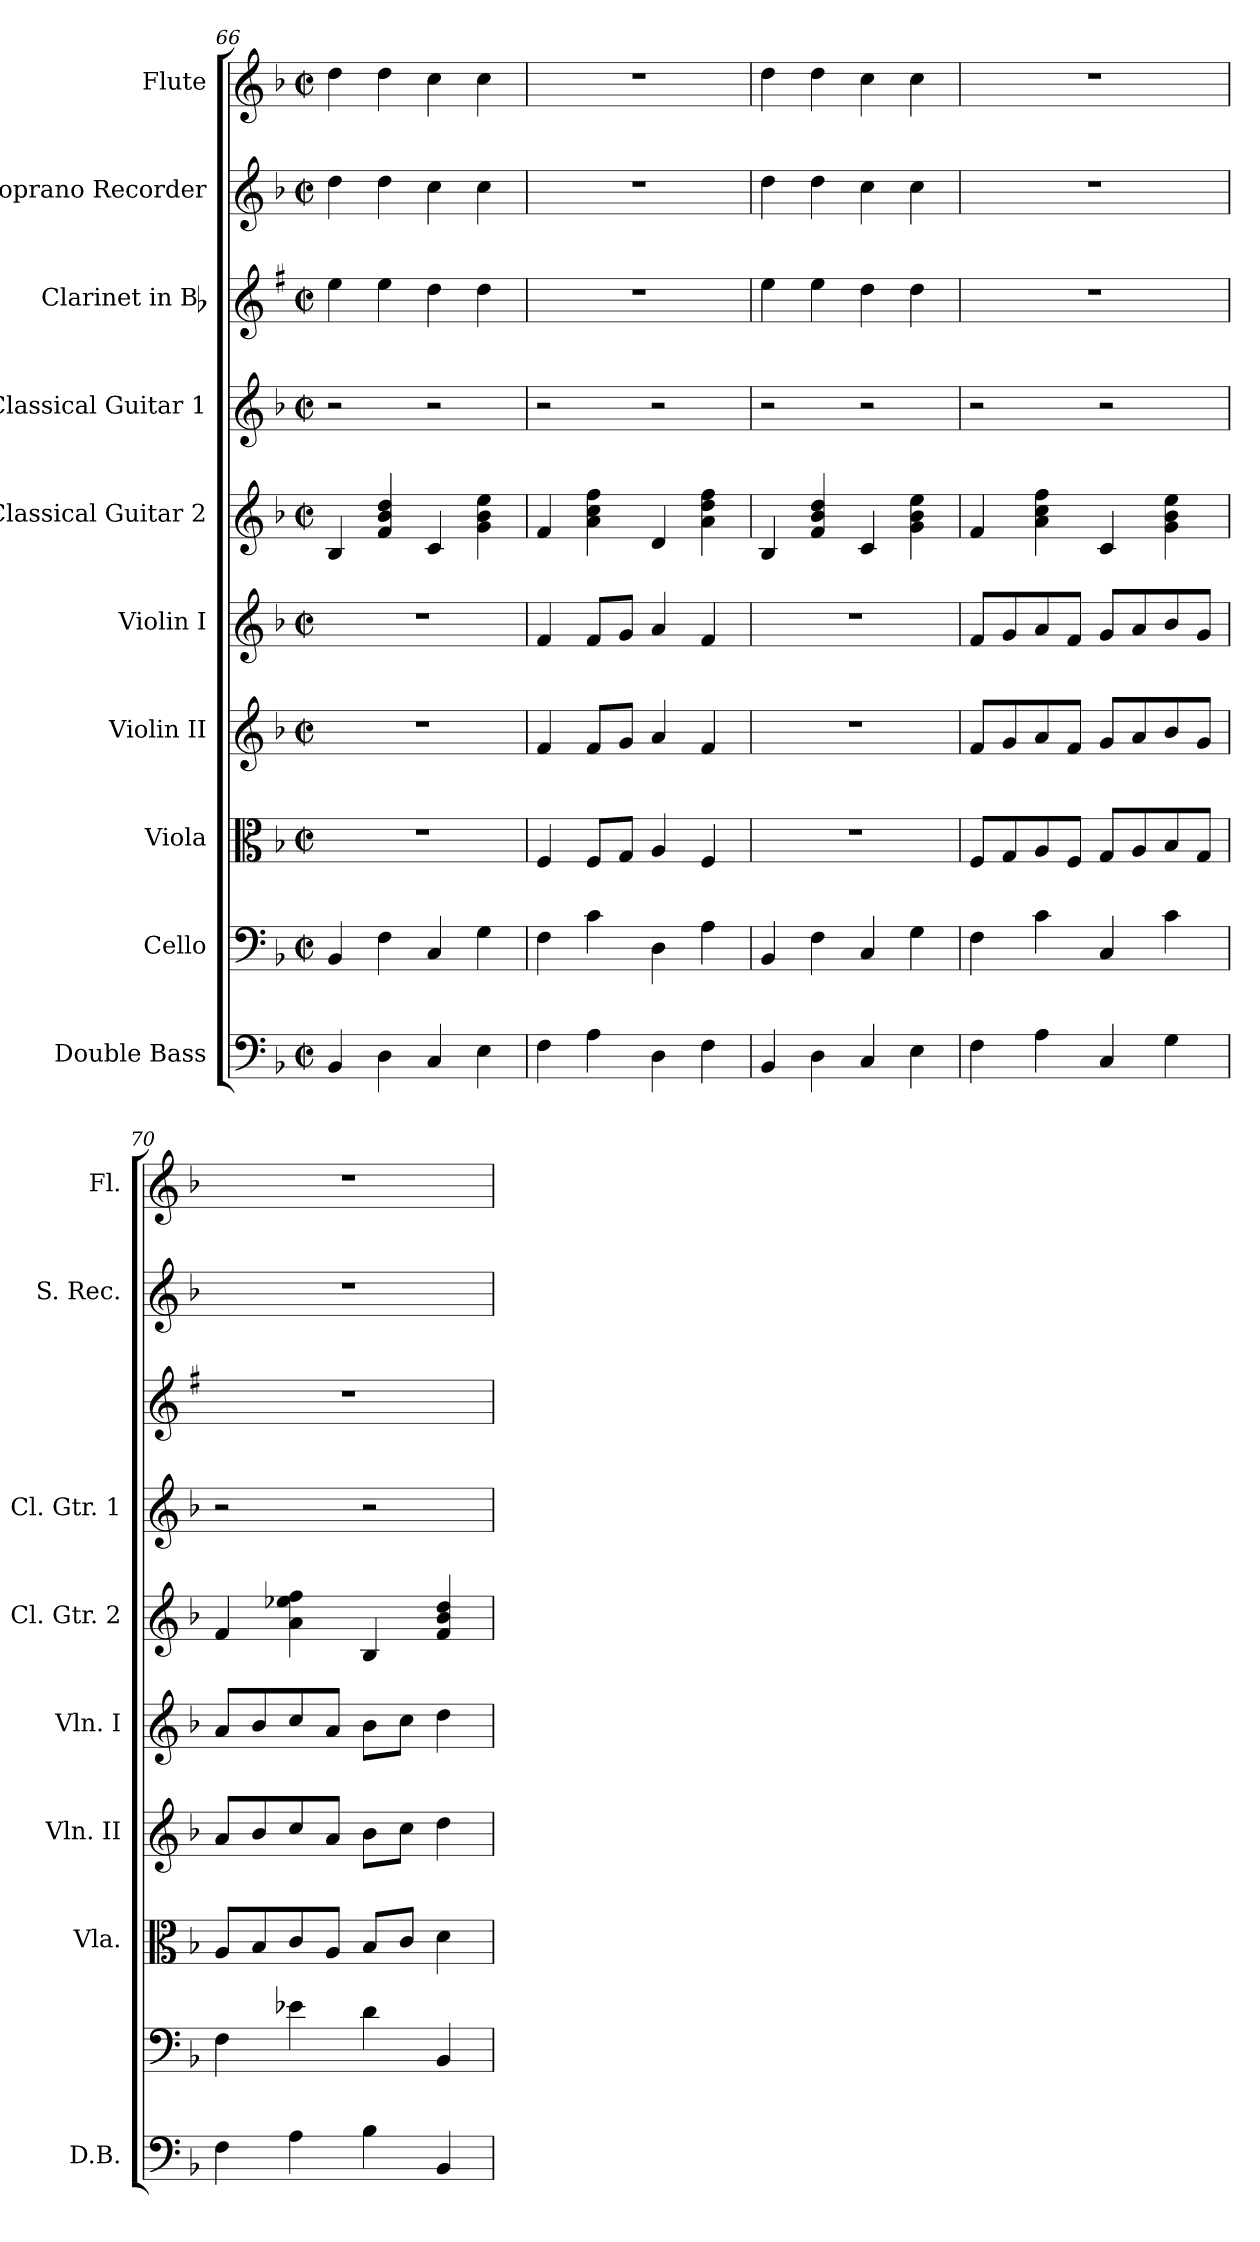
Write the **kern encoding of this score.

**kern	**kern	**kern	**kern	**kern	**kern	**kern	**kern	**kern	**kern
*part10	*part9	*part8	*part7	*part6	*part5	*part4	*part3	*part2	*part1
*staff10	*staff9	*staff8	*staff7	*staff6	*staff5	*staff4	*staff3	*staff2	*staff1
*I"Double Bass	*I"Cello	*I"Viola	*I"Violin II	*I"Violin I	*I"Classical Guitar 2	*I"Classical Guitar 1	*I"Clarinet in Bb	*I"Soprano Recorder	*I"Flute
*I'D.B.	*	*I'Vla.	*I'Vln. II	*I'Vln. I	*I'Cl. Gtr. 2	*I'Cl. Gtr. 1	*	*I'S. Rec.	*I'Fl.
*clefF4	*clefF4	*clefC3	*clefG2	*clefG2	*clefG2	*clefG2	*clefG2	*clefG2	*clefG2
*ITrd7c12	*	*	*	*	*ITrd7c12	*ITrd7c12	*ITrd1c2	*ITrd-7c-12	*
*k[b-]	*k[b-]	*k[b-]	*k[b-]	*k[b-]	*k[b-]	*k[b-]	*k[b-]	*k[b-]	*k[b-]
*F:	*F:	*F:	*F:	*F:	*F:	*F:	*F:	*F:	*F:
*M2/2	*M2/2	*M2/2	*M2/2	*M2/2	*M2/2	*M2/2	*M2/2	*M2/2	*M2/2
*met(c|)	*met(c|)	*met(c|)	*met(c|)	*met(c|)	*met(c|)	*met(c|)	*met(c|)	*met(c|)	*met(c|)
=66	=66	=66	=66	=66	=66	=66	=66	=66	=66
4BBB-/	4BB-/	1r	1r	1r	4BB-/	2r	4dd\	4ddd\	4dd\
4DD\	4F\	.	.	.	4F/ 4B-/ 4d/	.	4dd\	4ddd\	4dd\
4CC/	4C/	.	.	.	4C/	2r	4cc\	4ccc\	4cc\
4EE\	4G\	.	.	.	4G\ 4B-\ 4e\	.	4cc\	4ccc\	4cc\
=67	=67	=67	=67	=67	=67	=67	=67	=67	=67
4FF\	4F\	4F/	4f/	4f/	4F/	2r	1r	1r	1r
4AA\	4c\	8F/L	8f/L	8f/L	4A\ 4c\ 4f\	.	.	.	.
.	.	8G/J	8g/J	8g/J	.	.	.	.	.
4DD\	4D\	4A/	4a/	4a/	4D/	2r	.	.	.
4FF\	4A\	4F/	4f/	4f/	4A\ 4d\ 4f\	.	.	.	.
=68	=68	=68	=68	=68	=68	=68	=68	=68	=68
4BBB-/	4BB-/	1r	1r	1r	4BB-/	2r	4dd\	4ddd\	4dd\
4DD\	4F\	.	.	.	4F/ 4B-/ 4d/	.	4dd\	4ddd\	4dd\
4CC/	4C/	.	.	.	4C/	2r	4cc\	4ccc\	4cc\
4EE\	4G\	.	.	.	4G\ 4B-i\ 4e\	.	4cc\	4ccc\	4cc\
!!LO:PB:g=z
=69	=69	=69	=69	=69	=69	=69	=69	=69	=69
4FF\	4F\	8F/L	8f/L	8f/L	4F/	2r	1r	1r	1r
.	.	8G/	8g/	8g/	.	.	.	.	.
4AA\	4c\	8A/	8a/	8a/	4A\ 4c\ 4f\	.	.	.	.
.	.	8F/J	8f/J	8f/J	.	.	.	.	.
4CC/	4C/	8G/L	8g/L	8g/L	4C/	2r	.	.	.
.	.	8A/	8a/	8a/	.	.	.	.	.
4GG\	4c\	8B-/	8b-/	8b-/	4G\ 4B-\ 4e\	.	.	.	.
.	.	8G/J	8g/J	8g/J	.	.	.	.	.
=70	=70	=70	=70	=70	=70	=70	=70	=70	=70
4FF\	4F\	8A/L	8a/L	8a/L	4F/	2r	1r	1r	1r
.	.	8B-/	8b-/	8b-/	.	.	.	.	.
4AA\	4e-X\	8c/	8cc/	8cc/	4A\ 4e-X\ 4f\	.	.	.	.
.	.	8A/J	8a/J	8a/J	.	.	.	.	.
4BB-\	4d\	8B-/L	8b-\L	8b-\L	4BB-/	2r	.	.	.
.	.	8c/J	8cc\J	8cc\J	.	.	.	.	.
4BBB-/	4BB-/	4d\	4dd\	4dd\	4F/ 4B-/ 4d/	.	.	.	.
=	=	=	=	=	=	=	=	=	=
*-	*-	*-	*-	*-	*-	*-	*-	*-	*-
